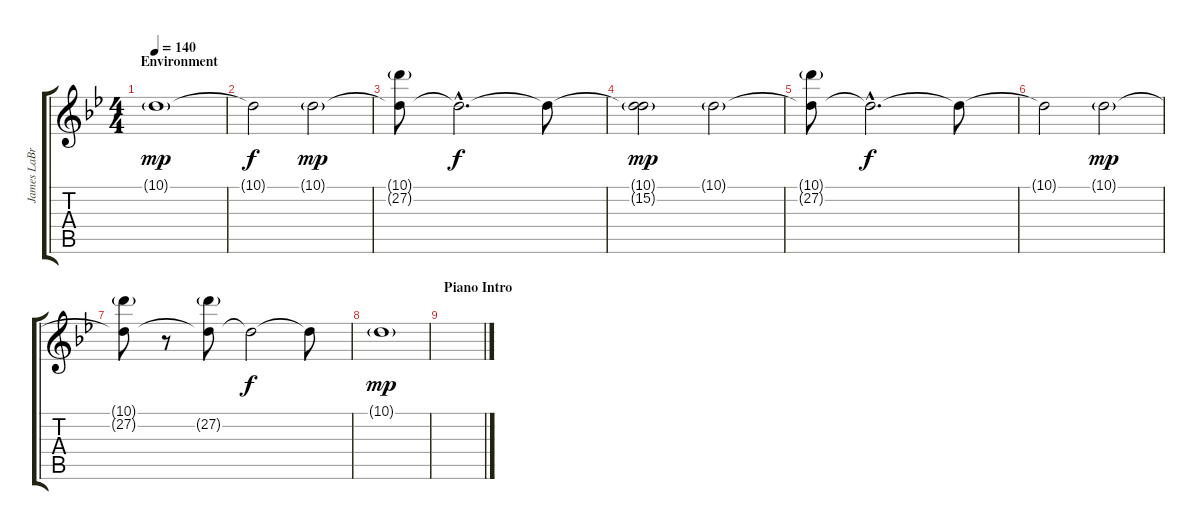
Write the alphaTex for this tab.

\track ("James LaBrie Vocals" "James LaBr") {instrument lead6voice}
\staff {score tabs}
\tuning (E4 B3 G3 D3 A2 E2) {hide}
\ts (4 4)
\section ("" "Environment")
\tempo 140
\clef g2
\ks bb
10.1{g}.1{dy mp volume 9 instrument birdtweet} |
10.1{t}.2{dy f} 10.1{g}.2{dy mp} |
(10.1{t} 27.2{g}).8 10.1{hac t}.2{d dy f} 10.1{t}.8 |
(10.1{t} 15.2{g}).2{dy mp} 10.1{g}.2 |
(10.1{t} 27.2{g}).8 10.1{hac t}.2{d dy f} 10.1{t}.8 |
10.1{t}.2 10.1{g}.2{dy mp} |
(10.1{t} 27.2{g}).8 r.8 (10.1{t} 27.2{g}).8 10.1{t}.2{dy f} 10.1{t}.8 |
10.1{g}.1{dy mp} |
\section ("" "Piano Intro")
